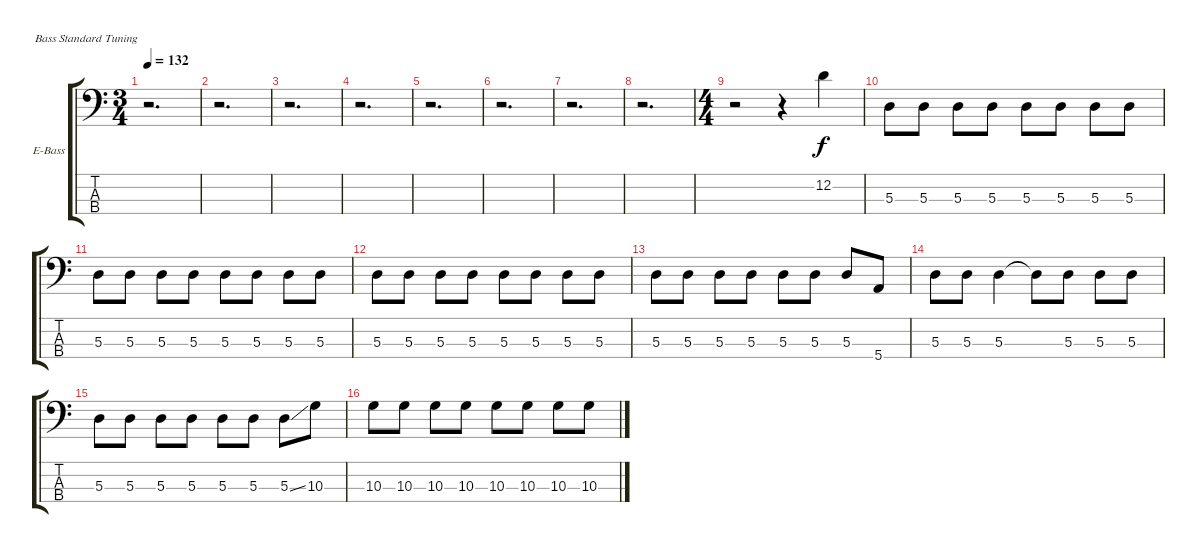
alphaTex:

\bracketExtendMode groupsimilarinstruments
\firstSystemTrackNameOrientation horizontal
\otherSystemsTrackNameOrientation horizontal
\track ("Adam" "E-Bass") {instrument electricbassfinger}
\staff {score tabs}
\tuning (G2 D2 A1 E1)
\ts (3 4)
\tempo 132
\clef f4
\ks c
r.2{d dy f} |
r.2{d} |
r.2{d} |
r.2{d} |
r.2{d} |
r.2{d} |
r.2{d} |
r.2{d} |
\ts (4 4)
r.2 r.4 12.2.4 |
5.3.8 5.3.8 5.3.8 5.3.8 5.3.8 5.3.8 5.3.8 5.3.8 |
5.3.8 5.3.8 5.3.8 5.3.8 5.3.8 5.3.8 5.3.8 5.3.8 |
5.3.8 5.3.8 5.3.8 5.3.8 5.3.8 5.3.8 5.3.8 5.3.8 |
5.3.8 5.3.8 5.3.8 5.3.8 5.3.8 5.3.8 5.3.8 5.4.8 |
5.3.8 5.3.8 5.3.4 5.3{t}.8 5.3.8 5.3.8 5.3.8 |
5.3.8 5.3.8 5.3.8 5.3.8 5.3.8 5.3.8 5.3{ss}.8 10.3.8 |
10.3.8 10.3.8 10.3.8 10.3.8 10.3.8 10.3.8 10.3.8 10.3.8
